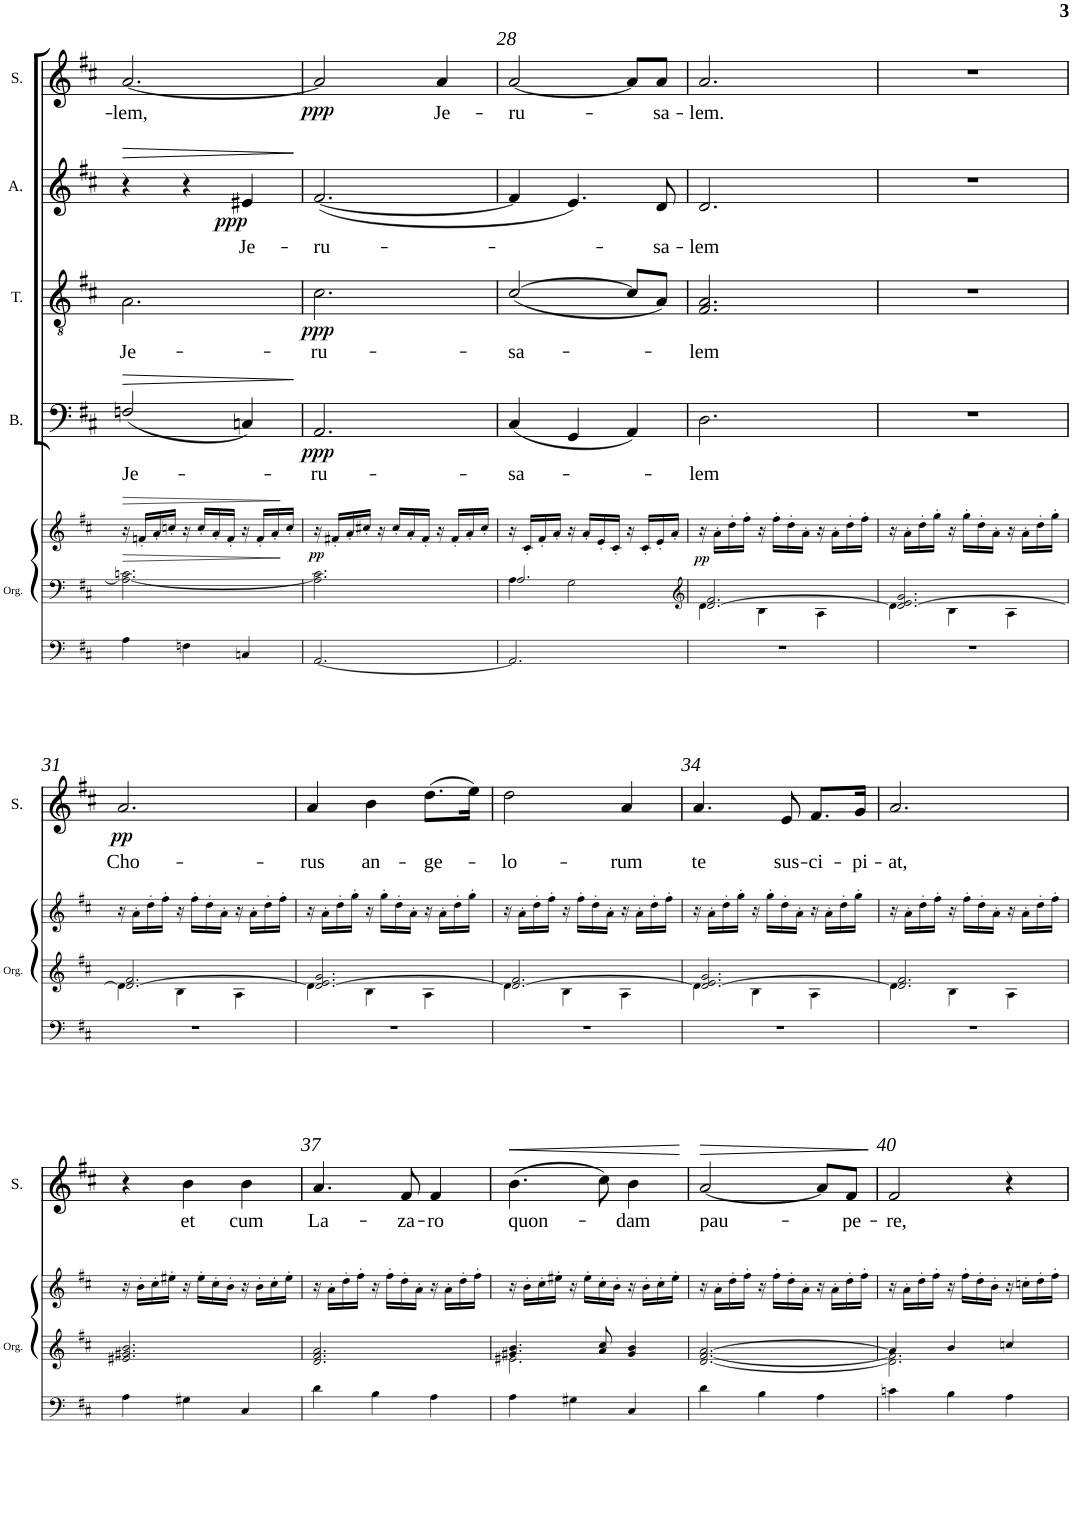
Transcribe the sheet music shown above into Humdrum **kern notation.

**kern	**kern	**kern	**dynam	**kern	**text	**dynam	**kern	**text	**dynam	**kern	**text	**dynam	**kern	**text	**dynam
*part5	*part5	*part5	*part5	*part4	*part4	*part4	*part3	*part3	*part3	*part2	*part2	*part2	*part1	*part1	*part1
*staff7	*staff6	*staff5	*staff5/6/7	*staff4	*staff4	*staff4	*staff3	*staff3	*staff3	*staff2	*staff2	*staff2	*staff1	*staff1	*staff1
*I"Organ	*	*	*	*I"Bass	*	*	*I"Tenor	*	*	*I"Alto	*	*	*I"Soprano	*	*
*I'Org.	*	*	*	*I'B.	*	*	*I'T.	*	*	*I'A.	*	*	*I'S.	*	*
!!LO:PB:g=z
*clefF4	*clefF4	*clefG2	*	*clefF4	*	*	*clefGv2	*	*	*clefG2	*	*	*clefG2	*	*
*k[f#c#]	*k[f#c#]	*k[f#c#]	*	*k[f#c#]	*	*	*k[f#c#]	*	*	*k[f#c#]	*	*	*k[f#c#]	*	*
*D:	*D:	*D:	*	*D:	*	*	*D:	*	*	*D:	*	*	*D:	*	*
*M3/4	*M3/4	*M3/4	*	*M3/4	*	*	*M3/4	*	*	*M3/4	*	*	*M3/4	*	*
=26	=26	=26	=26	=26	=26	=26	=26	=26	=26	=26	=26	=26	=26	=26	=26
!	!	!	!LO:HP:b	!	!LO:LY:b	!LO:HP:b	!	!LO:LY:b	!	!	!	!LO:HP:b	!	!LO:LY:b	!
*	*	*	*	*	*	*	*	*	*	*^	*	*	*	*	*
4A\	2.A\_ 2.cn\	16r	>	(2Fn/	Je-	>	2.A\	Je-	.	4r	4..ryy	.	>	[2.a/	-lem,	.
!	!	!	!LO:HP:b	!	!	!	!	!	!	!	!	!	!	!	!	!
.	.	16fn'/LL	>	.	.	.	.	.	.	.	.	.	.	.	.	.
.	.	16a'/	.	.	.	.	.	.	.	.	.	.	.	.	.	.
.	.	16ccn'/JJ	.	.	.	.	.	.	.	.	.	.	.	.	.	.
4Fn\	.	16r	.	.	.	.	.	.	.	4r	.	.	.	.	.	.
.	.	16cc'/LL	.	.	.	.	.	.	.	.	.	.	.	.	.	.
.	.	16a'/	.	.	.	.	.	.	.	.	.	.	.	.	.	.
!	!	!	!	!	!	!	!	!	!	!	!	!	!LO:DY:b	!	!	!
.	.	16f'/JJ	.	.	.	.	.	.	.	.	4ryy	.	ppp	.	.	.
!	!	!	!	!	!	!	!	!	!	!	!	!LO:LY:b	!	!	!	!
4Cn/	.	16r	.	4Cn/)	.	.	.	.	.	4e#X/	.	Je-	.	.	.	.
.	.	16f'/LL	.	.	.	.	.	.	.	.	.	.	.	.	.	.
.	.	16a'/	.	.	.	.	.	.	.	.	.	.	.	.	.	.
.	.	16cc'/JJ	] ]	.	.	.	.	.	.	.	16ryy	.	.	.	.	.
.	.	.	.	.	.	]	.	.	.	.	.	.	]	.	.	.
=27	=27	=27	=27	=27	=27	=27	=27	=27	=27	=27	=27	=27	=27	=27	=27	=27
!	!	!	!LO:DY:b	!	!LO:LY:b	!LO:DY:b	!	!LO:LY:b	!LO:DY:b	!	!	!LO:LY:b	!	!	!	!LO:DY:b
*	*	*	*	*	*	*	*	*	*	*v	*v	*	*	*	*	*
[2.AA/	2.A\] 2.c#\	16r	pp	2.AA/	-ru-	ppp	2.c#\	-ru-	ppp	([2.f#/	-ru-	.	2a/]	.	ppp
.	.	16f#X'/LL	.	.	.	.	.	.	.	.	.	.	.	.	.
.	.	16a'/	.	.	.	.	.	.	.	.	.	.	.	.	.
.	.	16cc#X'/JJ	.	.	.	.	.	.	.	.	.	.	.	.	.
.	.	16r	.	.	.	.	.	.	.	.	.	.	.	.	.
.	.	16cc#'/LL	.	.	.	.	.	.	.	.	.	.	.	.	.
.	.	16a'/	.	.	.	.	.	.	.	.	.	.	.	.	.
.	.	16f#'/JJ	.	.	.	.	.	.	.	.	.	.	.	.	.
!	!	!	!	!	!	!	!	!	!	!	!	!	!	!LO:LY:b	!
.	.	16r	.	.	.	.	.	.	.	.	.	.	4a/	Je-	.
.	.	16f#'/LL	.	.	.	.	.	.	.	.	.	.	.	.	.
.	.	16a'/	.	.	.	.	.	.	.	.	.	.	.	.	.
.	.	16cc#'/JJ	.	.	.	.	.	.	.	.	.	.	.	.	.
=28	=28	=28	=28	=28	=28	=28	=28	=28	=28	=28	=28	=28	=28	=28	=28
*	*^	*	*	*	*	*	*	*	*	*	*	*	*	*	*
!	!	!	!	!	!	!LO:LY:b	!	!	!LO:LY:b	!	!	!	!	!	!LO:LY:b	!
2.AA/]	2.A/	4A\	16r	.	(4C#/	-sa-	.	([>2c#/	-sa-	.	4f#/]	.	.	[2a/	-ru-	.
.	.	.	16c#'/LL	.	.	.	.	.	.	.	.	.	.	.	.	.
.	.	.	16f#'/	.	.	.	.	.	.	.	.	.	.	.	.	.
.	.	.	16a'/JJ	.	.	.	.	.	.	.	.	.	.	.	.	.
.	.	2G\	16r	.	4GG/	.	.	.	.	.	4.e/)	.	.	.	.	.
.	.	.	16a'/LL	.	.	.	.	.	.	.	.	.	.	.	.	.
.	.	.	16e'/	.	.	.	.	.	.	.	.	.	.	.	.	.
.	.	.	16c#'/JJ	.	.	.	.	.	.	.	.	.	.	.	.	.
.	.	.	16r	.	4AA/)	.	.	8c#/L]	.	.	.	.	.	8a/L]	.	.
.	.	.	16c#'/LL	.	.	.	.	.	.	.	.	.	.	.	.	.
!	!	!	!	!	!	!	!	!	!	!	!	!LO:LY:b	!	!	!LO:LY:b	!
.	.	.	16e'/	.	.	.	.	8A/J)	.	.	8d/	-sa-	.	8a/J	-sa-	.
.	.	.	16a'/JJ	.	.	.	.	.	.	.	.	.	.	.	.	.
=29	=29	=29	=29	=29	=29	=29	=29	=29	=29	=29	=29	=29	=29	=29	=29	=29
*	*clefG2	*	*	*	*	*	*	*	*	*	*	*	*	*	*	*
!	!	!	!	!LO:DY:b	!	!LO:LY:b	!	!	!LO:LY:b	!	!	!LO:LY:b	!	!	!LO:LY:b	!
2.r	[>2.d/ 2.f#/	4d\	16r	pp	2.D\	-lem	.	2.F#/ 2.A/	-lem	.	2.d/	-lem	.	2.a/	-lem.	.
.	.	.	16a'\LL	.	.	.	.	.	.	.	.	.	.	.	.	.
.	.	.	16dd'\	.	.	.	.	.	.	.	.	.	.	.	.	.
.	.	.	16ff#'\JJ	.	.	.	.	.	.	.	.	.	.	.	.	.
.	.	4B\	16r	.	.	.	.	.	.	.	.	.	.	.	.	.
.	.	.	16ff#'\LL	.	.	.	.	.	.	.	.	.	.	.	.	.
.	.	.	16dd'\	.	.	.	.	.	.	.	.	.	.	.	.	.
.	.	.	16a'\JJ	.	.	.	.	.	.	.	.	.	.	.	.	.
.	.	4A\	16r	.	.	.	.	.	.	.	.	.	.	.	.	.
.	.	.	16a'\LL	.	.	.	.	.	.	.	.	.	.	.	.	.
.	.	.	16dd'\	.	.	.	.	.	.	.	.	.	.	.	.	.
.	.	.	16ff#'\JJ	.	.	.	.	.	.	.	.	.	.	.	.	.
=30	=30	=30	=30	=30	=30	=30	=30	=30	=30	=30	=30	=30	=30	=30	=30	=30
2.r	2.d/_ 2.e/ 2.g/	4d\	16r	.	2.r	.	.	2.r	.	.	2.r	.	.	2.r	.	.
.	.	.	16a'\LL	.	.	.	.	.	.	.	.	.	.	.	.	.
.	.	.	16dd'\	.	.	.	.	.	.	.	.	.	.	.	.	.
.	.	.	16gg'\JJ	.	.	.	.	.	.	.	.	.	.	.	.	.
.	.	4B\	16r	.	.	.	.	.	.	.	.	.	.	.	.	.
.	.	.	16gg'\LL	.	.	.	.	.	.	.	.	.	.	.	.	.
.	.	.	16dd'\	.	.	.	.	.	.	.	.	.	.	.	.	.
.	.	.	16a'\JJ	.	.	.	.	.	.	.	.	.	.	.	.	.
.	.	4A\	16r	.	.	.	.	.	.	.	.	.	.	.	.	.
.	.	.	16a'\LL	.	.	.	.	.	.	.	.	.	.	.	.	.
.	.	.	16dd'\	.	.	.	.	.	.	.	.	.	.	.	.	.
.	.	.	16gg'\JJ	.	.	.	.	.	.	.	.	.	.	.	.	.
!!LO:LB:g=z
=31	=31	=31	=31	=31	=31	=31	=31	=31	=31	=31	=31	=31	=31	=31	=31	=31
!	!	!	!	!	!	!	!	!	!	!	!	!	!	!	!LO:LY:b	!LO:DY:b
2.r	2.d/_ 2.f#/	4d\	16r	.	2.r	.	.	2.r	.	.	2.r	.	.	2.a/	Cho-	pp
.	.	.	16a'\LL	.	.	.	.	.	.	.	.	.	.	.	.	.
.	.	.	16dd'\	.	.	.	.	.	.	.	.	.	.	.	.	.
.	.	.	16ff#'\JJ	.	.	.	.	.	.	.	.	.	.	.	.	.
.	.	4B\	16r	.	.	.	.	.	.	.	.	.	.	.	.	.
.	.	.	16ff#'\LL	.	.	.	.	.	.	.	.	.	.	.	.	.
.	.	.	16dd'\	.	.	.	.	.	.	.	.	.	.	.	.	.
.	.	.	16a'\JJ	.	.	.	.	.	.	.	.	.	.	.	.	.
.	.	4A\	16r	.	.	.	.	.	.	.	.	.	.	.	.	.
.	.	.	16a'\LL	.	.	.	.	.	.	.	.	.	.	.	.	.
.	.	.	16dd'\	.	.	.	.	.	.	.	.	.	.	.	.	.
.	.	.	16ff#'\JJ	.	.	.	.	.	.	.	.	.	.	.	.	.
=32	=32	=32	=32	=32	=32	=32	=32	=32	=32	=32	=32	=32	=32	=32	=32	=32
!	!	!	!	!	!	!	!	!	!	!	!	!	!	!	!LO:LY:b	!
2.r	2.d/_ 2.e/ 2.g/	4d\	16r	.	2.r	.	.	2.r	.	.	2.r	.	.	4a/	-rus	.
.	.	.	16a'\LL	.	.	.	.	.	.	.	.	.	.	.	.	.
.	.	.	16dd'\	.	.	.	.	.	.	.	.	.	.	.	.	.
.	.	.	16gg'\JJ	.	.	.	.	.	.	.	.	.	.	.	.	.
!	!	!	!	!	!	!	!	!	!	!	!	!	!	!	!LO:LY:b	!
.	.	4B\	16r	.	.	.	.	.	.	.	.	.	.	4b\	an-	.
.	.	.	16gg'\LL	.	.	.	.	.	.	.	.	.	.	.	.	.
.	.	.	16dd'\	.	.	.	.	.	.	.	.	.	.	.	.	.
.	.	.	16a'\JJ	.	.	.	.	.	.	.	.	.	.	.	.	.
!	!	!	!	!	!	!	!	!	!	!	!	!	!	!	!LO:LY:b	!
.	.	4A\	16r	.	.	.	.	.	.	.	.	.	.	(8.dd\L	-ge-	.
.	.	.	16a'\LL	.	.	.	.	.	.	.	.	.	.	.	.	.
.	.	.	16dd'\	.	.	.	.	.	.	.	.	.	.	.	.	.
.	.	.	16gg'\JJ	.	.	.	.	.	.	.	.	.	.	16ee\Jk)	.	.
=33	=33	=33	=33	=33	=33	=33	=33	=33	=33	=33	=33	=33	=33	=33	=33	=33
!	!	!	!	!	!	!	!	!	!	!	!	!	!	!	!LO:LY:b	!
2.r	2.d/_ 2.f#/	4d\	16r	.	2.r	.	.	2.r	.	.	2.r	.	.	2dd\	-lo-	.
.	.	.	16a'\LL	.	.	.	.	.	.	.	.	.	.	.	.	.
.	.	.	16dd'\	.	.	.	.	.	.	.	.	.	.	.	.	.
.	.	.	16ff#'\JJ	.	.	.	.	.	.	.	.	.	.	.	.	.
.	.	4B\	16r	.	.	.	.	.	.	.	.	.	.	.	.	.
.	.	.	16ff#'\LL	.	.	.	.	.	.	.	.	.	.	.	.	.
.	.	.	16dd'\	.	.	.	.	.	.	.	.	.	.	.	.	.
.	.	.	16a'\JJ	.	.	.	.	.	.	.	.	.	.	.	.	.
!	!	!	!	!	!	!	!	!	!	!	!	!	!	!	!LO:LY:b	!
.	.	4A\	16r	.	.	.	.	.	.	.	.	.	.	4a/	-rum	.
.	.	.	16a'\LL	.	.	.	.	.	.	.	.	.	.	.	.	.
.	.	.	16dd'\	.	.	.	.	.	.	.	.	.	.	.	.	.
.	.	.	16ff#'\JJ	.	.	.	.	.	.	.	.	.	.	.	.	.
=34	=34	=34	=34	=34	=34	=34	=34	=34	=34	=34	=34	=34	=34	=34	=34	=34
!	!	!	!	!	!	!	!	!	!	!	!	!	!	!	!LO:LY:b	!
2.r	2.d/_ 2.e/ 2.g/	4d\	16r	.	2.r	.	.	2.r	.	.	2.r	.	.	4.a/	te	.
.	.	.	16a'\LL	.	.	.	.	.	.	.	.	.	.	.	.	.
.	.	.	16dd'\	.	.	.	.	.	.	.	.	.	.	.	.	.
.	.	.	16gg'\JJ	.	.	.	.	.	.	.	.	.	.	.	.	.
.	.	4B\	16r	.	.	.	.	.	.	.	.	.	.	.	.	.
.	.	.	16gg'\LL	.	.	.	.	.	.	.	.	.	.	.	.	.
!	!	!	!	!	!	!	!	!	!	!	!	!	!	!	!LO:LY:b	!
.	.	.	16dd'\	.	.	.	.	.	.	.	.	.	.	8e/	sus-	.
.	.	.	16a'\JJ	.	.	.	.	.	.	.	.	.	.	.	.	.
!	!	!	!	!	!	!	!	!	!	!	!	!	!	!	!LO:LY:b	!
.	.	4A\	16r	.	.	.	.	.	.	.	.	.	.	8.f#/L	-ci-	.
.	.	.	16a'\LL	.	.	.	.	.	.	.	.	.	.	.	.	.
.	.	.	16dd'\	.	.	.	.	.	.	.	.	.	.	.	.	.
!	!	!	!	!	!	!	!	!	!	!	!	!	!	!	!LO:LY:b	!
.	.	.	16gg'\JJ	.	.	.	.	.	.	.	.	.	.	16g/Jk	-pi-	.
=35	=35	=35	=35	=35	=35	=35	=35	=35	=35	=35	=35	=35	=35	=35	=35	=35
!	!	!	!	!	!	!	!	!	!	!	!	!	!	!	!LO:LY:b	!
2.r	2.d/] 2.f#/	4d\	16r	.	2.r	.	.	2.r	.	.	2.r	.	.	2.a/	-at,	.
.	.	.	16a'\LL	.	.	.	.	.	.	.	.	.	.	.	.	.
.	.	.	16dd'\	.	.	.	.	.	.	.	.	.	.	.	.	.
.	.	.	16ff#'\JJ	.	.	.	.	.	.	.	.	.	.	.	.	.
.	.	4B\	16r	.	.	.	.	.	.	.	.	.	.	.	.	.
.	.	.	16ff#'\LL	.	.	.	.	.	.	.	.	.	.	.	.	.
.	.	.	16dd'\	.	.	.	.	.	.	.	.	.	.	.	.	.
.	.	.	16a'\JJ	.	.	.	.	.	.	.	.	.	.	.	.	.
.	.	4A\	16r	.	.	.	.	.	.	.	.	.	.	.	.	.
.	.	.	16a'\LL	.	.	.	.	.	.	.	.	.	.	.	.	.
.	.	.	16dd'\	.	.	.	.	.	.	.	.	.	.	.	.	.
.	.	.	16ff#'\JJ	.	.	.	.	.	.	.	.	.	.	.	.	.
*	*v	*v	*	*	*	*	*	*	*	*	*	*	*	*	*	*
!!LO:LB:g=z
=36	=36	=36	=36	=36	=36	=36	=36	=36	=36	=36	=36	=36	=36	=36	=36
4A\	2.e#X/ 2.g#X/ 2.b/	16r	.	2.r	.	.	2.r	.	.	2.r	.	.	4r	.	.
.	.	16b'\LL	.	.	.	.	.	.	.	.	.	.	.	.	.
.	.	16cc#'\	.	.	.	.	.	.	.	.	.	.	.	.	.
.	.	16ee#X'\JJ	.	.	.	.	.	.	.	.	.	.	.	.	.
!	!	!	!	!	!	!	!	!	!	!	!	!	!	!LO:LY:b	!
4G#X\	.	16r	.	.	.	.	.	.	.	.	.	.	4b\	et	.
.	.	16ee#'\LL	.	.	.	.	.	.	.	.	.	.	.	.	.
.	.	16cc#'\	.	.	.	.	.	.	.	.	.	.	.	.	.
.	.	16b'\JJ	.	.	.	.	.	.	.	.	.	.	.	.	.
!	!	!	!	!	!	!	!	!	!	!	!	!	!	!LO:LY:b	!
4C#/	.	16r	.	.	.	.	.	.	.	.	.	.	4b\	cum	.
.	.	16b'\LL	.	.	.	.	.	.	.	.	.	.	.	.	.
.	.	16cc#'\	.	.	.	.	.	.	.	.	.	.	.	.	.
.	.	16ee#'\JJ	.	.	.	.	.	.	.	.	.	.	.	.	.
=37	=37	=37	=37	=37	=37	=37	=37	=37	=37	=37	=37	=37	=37	=37	=37
!	!	!	!	!	!	!	!	!	!	!	!	!	!	!LO:LY:b	!
4d\	2.d/ 2.f#/ 2.a/	16r	.	2.r	.	.	2.r	.	.	2.r	.	.	4.a/	La-	.
.	.	16a'\LL	.	.	.	.	.	.	.	.	.	.	.	.	.
.	.	16dd'\	.	.	.	.	.	.	.	.	.	.	.	.	.
.	.	16ff#'\JJ	.	.	.	.	.	.	.	.	.	.	.	.	.
4B\	.	16r	.	.	.	.	.	.	.	.	.	.	.	.	.
.	.	16ff#'\LL	.	.	.	.	.	.	.	.	.	.	.	.	.
!	!	!	!	!	!	!	!	!	!	!	!	!	!	!LO:LY:b	!
.	.	16dd'\	.	.	.	.	.	.	.	.	.	.	8f#/	-za-	.
.	.	16a'\JJ	.	.	.	.	.	.	.	.	.	.	.	.	.
!	!	!	!	!	!	!	!	!	!	!	!	!	!	!LO:LY:b	!
4A\	.	16r	.	.	.	.	.	.	.	.	.	.	4f#/	-ro	.
.	.	16a'\LL	.	.	.	.	.	.	.	.	.	.	.	.	.
.	.	16dd'\	.	.	.	.	.	.	.	.	.	.	.	.	.
.	.	16ff#'\JJ	.	.	.	.	.	.	.	.	.	.	.	.	.
=38	=38	=38	=38	=38	=38	=38	=38	=38	=38	=38	=38	=38	=38	=38	=38
*	*^	*	*	*	*	*	*	*	*	*	*	*	*	*	*
!	!	!	!	!	!	!	!	!	!	!	!	!	!	!	!LO:LY:b	!LO:HP:b
4A\	4.g#X/ 4.b/	2.e#X\	16r	.	2.r	.	.	2.r	.	.	2.r	.	.	(4.b\	quon-	<
.	.	.	16b'\LL	.	.	.	.	.	.	.	.	.	.	.	.	.
.	.	.	16cc#'\	.	.	.	.	.	.	.	.	.	.	.	.	.
.	.	.	16ee#X'\JJ	.	.	.	.	.	.	.	.	.	.	.	.	.
4G#X\	.	.	16r	.	.	.	.	.	.	.	.	.	.	.	.	.
.	.	.	16ee#'\LL	.	.	.	.	.	.	.	.	.	.	.	.	.
.	8a/ 8cc#/	.	16cc#'\	.	.	.	.	.	.	.	.	.	.	8cc#\)	.	.
.	.	.	16b'\JJ	.	.	.	.	.	.	.	.	.	.	.	.	.
!	!	!	!	!	!	!	!	!	!	!	!	!	!	!	!LO:LY:b	!
4C#/	4g#/ 4b/	.	16r	.	.	.	.	.	.	.	.	.	.	4b\	-dam	.
.	.	.	16b'\LL	.	.	.	.	.	.	.	.	.	.	.	.	.
.	.	.	16cc#'\	.	.	.	.	.	.	.	.	.	.	.	.	.
.	.	.	16ee#'\JJ	.	.	.	.	.	.	.	.	.	.	.	.	.
*	*v	*v	*	*	*	*	*	*	*	*	*	*	*	*	*	*
.	.	.	.	.	.	.	.	.	.	.	.	.	.	.	[
=39	=39	=39	=39	=39	=39	=39	=39	=39	=39	=39	=39	=39	=39	=39	=39
!	!	!	!	!	!	!	!	!	!	!	!	!	!	!LO:LY:b	!LO:HP:b
4d\	[2.d/ [2.f#/ [2.a/	16r	.	2.r	.	.	2.r	.	.	2.r	.	.	[2a/	pau-	>
.	.	16a'\LL	.	.	.	.	.	.	.	.	.	.	.	.	.
.	.	16dd'\	.	.	.	.	.	.	.	.	.	.	.	.	.
.	.	16ff#'\JJ	.	.	.	.	.	.	.	.	.	.	.	.	.
4B\	.	16r	.	.	.	.	.	.	.	.	.	.	.	.	.
.	.	16ff#'\LL	.	.	.	.	.	.	.	.	.	.	.	.	.
.	.	16dd'\	.	.	.	.	.	.	.	.	.	.	.	.	.
.	.	16a'\JJ	.	.	.	.	.	.	.	.	.	.	.	.	.
4A\	.	16r	.	.	.	.	.	.	.	.	.	.	8a/L]	.	.
.	.	16a'\LL	.	.	.	.	.	.	.	.	.	.	.	.	.
!	!	!	!	!	!	!	!	!	!	!	!	!	!	!LO:LY:b	!
.	.	16dd'\	.	.	.	.	.	.	.	.	.	.	8f#/J	-pe-	.
.	.	16ff#'\JJ	.	.	.	.	.	.	.	.	.	.	.	.	.
.	.	.	.	.	.	.	.	.	.	.	.	.	.	.	]
=40	=40	=40	=40	=40	=40	=40	=40	=40	=40	=40	=40	=40	=40	=40	=40
*	*^	*	*	*	*	*	*	*	*	*	*	*	*	*	*
!	!	!	!	!	!	!	!	!	!	!	!	!	!	!	!LO:LY:b	!
4cn\	4a/]	2.d\] 2.f#\]	16r	.	2.r	.	.	2.r	.	.	2.r	.	.	2f#/	-re,	.
.	.	.	16a'\LL	.	.	.	.	.	.	.	.	.	.	.	.	.
.	.	.	16dd'\	.	.	.	.	.	.	.	.	.	.	.	.	.
.	.	.	16ff#'\JJ	.	.	.	.	.	.	.	.	.	.	.	.	.
4B\	4b/	.	16r	.	.	.	.	.	.	.	.	.	.	.	.	.
.	.	.	16ff#'\LL	.	.	.	.	.	.	.	.	.	.	.	.	.
.	.	.	16dd'\	.	.	.	.	.	.	.	.	.	.	.	.	.
.	.	.	16b'\JJ	.	.	.	.	.	.	.	.	.	.	.	.	.
4A\	4ccn/	.	16r	.	.	.	.	.	.	.	.	.	.	4r	.	.
.	.	.	16ccn'\LL	.	.	.	.	.	.	.	.	.	.	.	.	.
.	.	.	16dd'\	.	.	.	.	.	.	.	.	.	.	.	.	.
.	.	.	16ff#'\JJ	.	.	.	.	.	.	.	.	.	.	.	.	.
*	*v	*v	*	*	*	*	*	*	*	*	*	*	*	*	*	*
=	=	=	=	=	=	=	=	=	=	=	=	=	=	=	=
*-	*-	*-	*-	*-	*-	*-	*-	*-	*-	*-	*-	*-	*-	*-	*-
